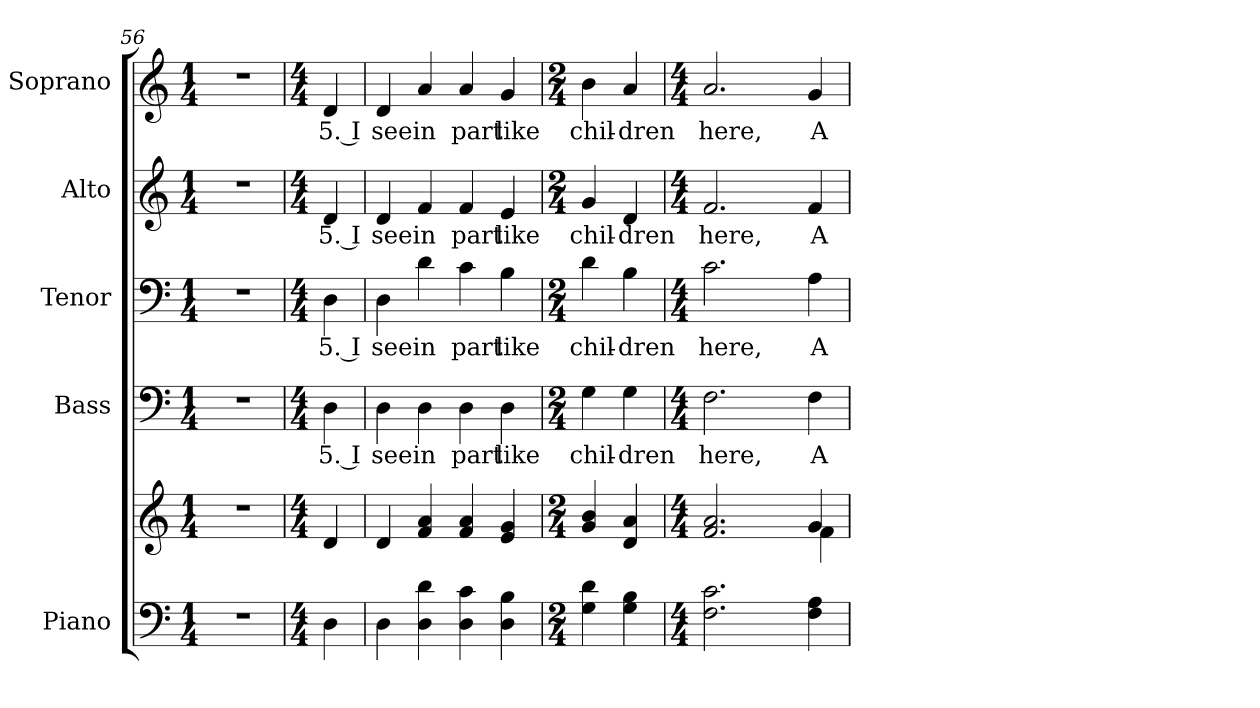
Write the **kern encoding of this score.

**kern	**kern	**kern	**text	**kern	**text	**kern	**text	**kern	**text
*part5	*part5	*part4	*part4	*part3	*part3	*part2	*part2	*part1	*part1
*staff6	*staff5	*staff4	*staff4	*staff3	*staff3	*staff2	*staff2	*staff1	*staff1
*I"Piano	*	*I"Bass	*	*I"Tenor	*	*I"Alto	*	*I"Soprano	*
*I'Pno.	*	*I'B.	*	*I'T.	*	*I'A.	*	*I'S.	*
!!LO:PB:g=z
*clefF4	*clefG2	*clefF4	*	*clefF4	*	*clefG2	*	*clefG2	*
*k[]	*k[]	*k[]	*	*k[]	*	*k[]	*	*k[]	*
*C:	*C:	*C:	*	*C:	*	*C:	*	*C:	*
*M1/4	*M1/4	*M1/4	*	*M1/4	*	*M1/4	*	*M1/4	*
=56	=56	=56	=56	=56	=56	=56	=56	=56	=56
!LO:N:vis=1	!LO:N:vis=1	!LO:N:vis=1	!	!LO:N:vis=1	!	!LO:N:vis=1	!	!LO:N:vis=1	!
4r	4r	4r	.	4r	.	4r	.	4r	.
=57	=57	=57	=57	=57	=57	=57	=57	=57	=57
*M4/4	*M4/4	*M4/4	*	*M4/4	*	*M4/4	*	*M4/4	*
!	!	!	!LO:LY:b:color=#000000	!	!	!	!	!	!
!	!	!	!	!	!LO:LY:b:color=#000000	!	!	!	!
!	!	!	!	!	!	!	!LO:LY:b:color=#000000	!	!
!	!	!	!	!	!	!	!	!	!LO:LY:b:color=#000000
4Di\	4di/	4Di\	5. I	4Di\	5. I	4di/	5. I	4di/	5. I
=58	=58	=58	=58	=58	=58	=58	=58	=58	=58
!	!	!	!LO:LY:b:color=#000000	!	!	!	!	!	!
!	!	!	!	!	!LO:LY:b:color=#000000	!	!	!	!
!	!	!	!	!	!	!	!LO:LY:b:color=#000000	!	!
!	!	!	!	!	!	!	!	!	!LO:LY:b:color=#000000
4Di\	4di/	4Di\	see	4Di\	see	4di/	see	4di/	see
!	!	!	!LO:LY:b:color=#000000	!	!	!	!	!	!
!	!	!	!	!	!LO:LY:b:color=#000000	!	!	!	!
!	!	!	!	!	!	!	!LO:LY:b:color=#000000	!	!
!	!	!	!	!	!	!	!	!	!LO:LY:b:color=#000000
4Di\ 4di	4fi/ 4ai	4Di\	in	4di\	in	4fi/	in	4ai/	in
!	!	!	!LO:LY:b:color=#000000	!	!	!	!	!	!
!	!	!	!	!	!LO:LY:b:color=#000000	!	!	!	!
!	!	!	!	!	!	!	!LO:LY:b:color=#000000	!	!
!	!	!	!	!	!	!	!	!	!LO:LY:b:color=#000000
4Di\ 4ci	4fi/ 4ai	4Di\	part	4ci\	part	4fi/	part	4ai/	part
!	!	!	!LO:LY:b:color=#000000	!	!	!	!	!	!
!	!	!	!	!	!LO:LY:b:color=#000000	!	!	!	!
!	!	!	!	!	!	!	!LO:LY:b:color=#000000	!	!
!	!	!	!	!	!	!	!	!	!LO:LY:b:color=#000000
4Di\ 4Bi	4ei/ 4gi	4Di\	like	4Bi\	like	4ei/	like	4gi/	like
!!LO:PB:g=z
=59	=59	=59	=59	=59	=59	=59	=59	=59	=59
*M2/4	*M2/4	*M2/4	*	*M2/4	*	*M2/4	*	*M2/4	*
!	!	!	!LO:LY:b:color=#000000	!	!	!	!	!	!
!	!	!	!	!	!LO:LY:b:color=#000000	!	!	!	!
!	!	!	!	!	!	!	!LO:LY:b:color=#000000	!	!
!	!	!	!	!	!	!	!	!	!LO:LY:b:color=#000000
4Gi\ 4di	4gi/ 4bi	4Gi\	chil-	4di\	chil-	4gi/	chil-	4bi\	chil-
!	!	!	!LO:LY:b:color=#000000	!	!	!	!	!	!
!	!	!	!	!	!LO:LY:b:color=#000000	!	!	!	!
!	!	!	!	!	!	!	!LO:LY:b:color=#000000	!	!
!	!	!	!	!	!	!	!	!	!LO:LY:b:color=#000000
4Gi\ 4Bi	4di/ 4ai	4Gi\	-dren	4Bi\	-dren	4di/	-dren	4ai/	-dren
=60	=60	=60	=60	=60	=60	=60	=60	=60	=60
*M4/4	*M4/4	*M4/4	*	*M4/4	*	*M4/4	*	*M4/4	*
*	*^	*	*	*	*	*	*	*	*
!	!	!	!	!LO:LY:b:color=#000000	!	!	!	!	!	!
!	!	!	!	!	!	!LO:LY:b:color=#000000	!	!	!	!
!	!	!	!	!	!	!	!	!LO:LY:b:color=#000000	!	!
!	!	!	!	!	!	!	!	!	!	!LO:LY:b:color=#000000
2.Fi\ 2.ci	2.fi/ 2.ai	2ryy	2.Fi\	here,	2.ci\	here,	2.fi/	here,	2.ai/	here,
.	.	4ryy	.	.	.	.	.	.	.	.
!	!	!	!	!LO:LY:b:color=#000000	!	!	!	!	!	!
!	!	!	!	!	!	!LO:LY:b:color=#000000	!	!	!	!
!	!	!	!	!	!	!	!	!LO:LY:b:color=#000000	!	!
!	!	!	!	!	!	!	!	!	!	!LO:LY:b:color=#000000
4Fi\ 4Ai	4gi/	4fi\	4Fi\	A	4Ai\	A	4fi/	A	4gi/	A
*	*v	*v	*	*	*	*	*	*	*	*
=	=	=	=	=	=	=	=	=	=
*-	*-	*-	*-	*-	*-	*-	*-	*-	*-
